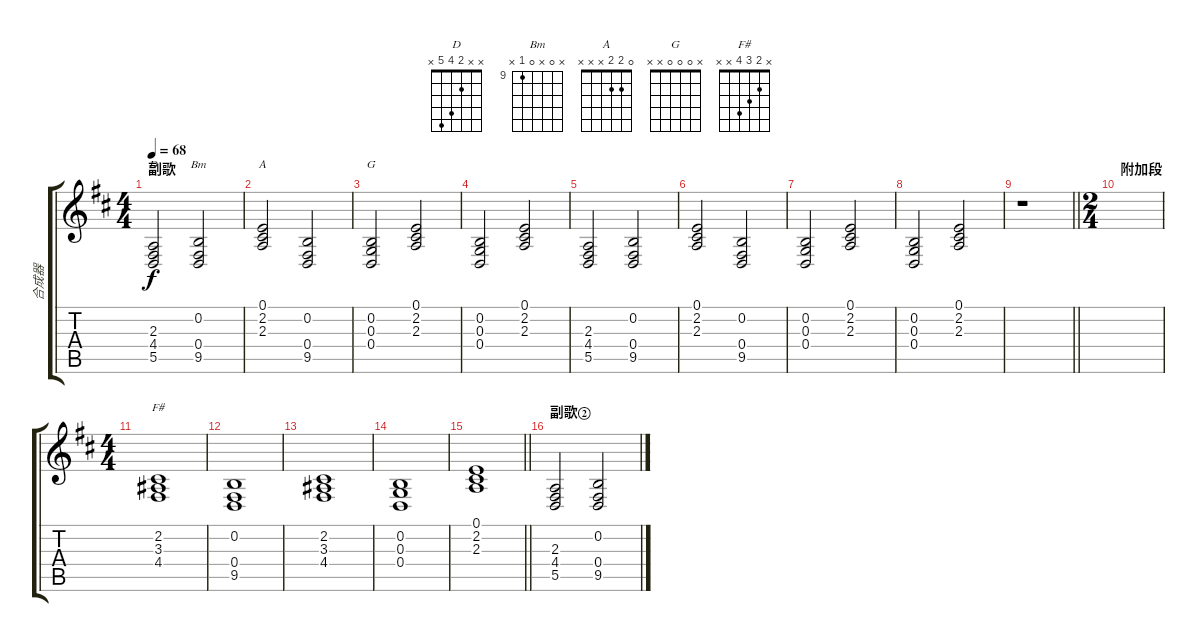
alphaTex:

\track ("合成器" "合成器") {instrument choiraahs}
\staff {score tabs}
\tuning (E4 B3 G3 D3 A2 E2) {hide}
\chord ("D" x x 2 4 5 x)
\chord ("Bm" x 0 x 0 9 x) {firstfret 9}
\chord ("A" 0 2 2 x x x)
\chord ("G" x 0 0 0 x x)
\chord ("F#" x 2 3 4 x x)
\ts (4 4)
\section ("" "副歌")
\tempo 68
\clef g2
\ks d
(2.3 4.4 5.5).2{ch "D" dy f} (0.2 0.4 9.5).2{ch "Bm"} |
(0.1 2.2 2.3).2{ch "A"} (0.2 0.4 9.5).2 |
(0.2 0.3 0.4).2{ch "G"} (0.1 2.2 2.3).2 |
(0.2 0.3 0.4).2 (0.1 2.2 2.3).2 |
(2.3 4.4 5.5).2 (0.2 0.4 9.5).2 |
(0.1 2.2 2.3).2 (0.2 0.4 9.5).2 |
(0.2 0.3 0.4).2 (0.1 2.2 2.3).2 |
(0.2 0.3 0.4).2 (0.1 2.2 2.3).2 |
\barLineRight lightlight
r.1 |
\ts (2 4)
\section ("" "附加段")
|
\ts (4 4)
(2.2 3.3 4.4).1{ch "F#"} |
(0.2 0.4 9.5).1 |
(2.2 3.3 4.4).1 |
(0.2 0.3 0.4).1 |
\barLineRight lightlight
(0.1 2.2 2.3).1 |
\section ("" "副歌②")
(2.3 4.4 5.5).2 (0.2 0.4 9.5).2
